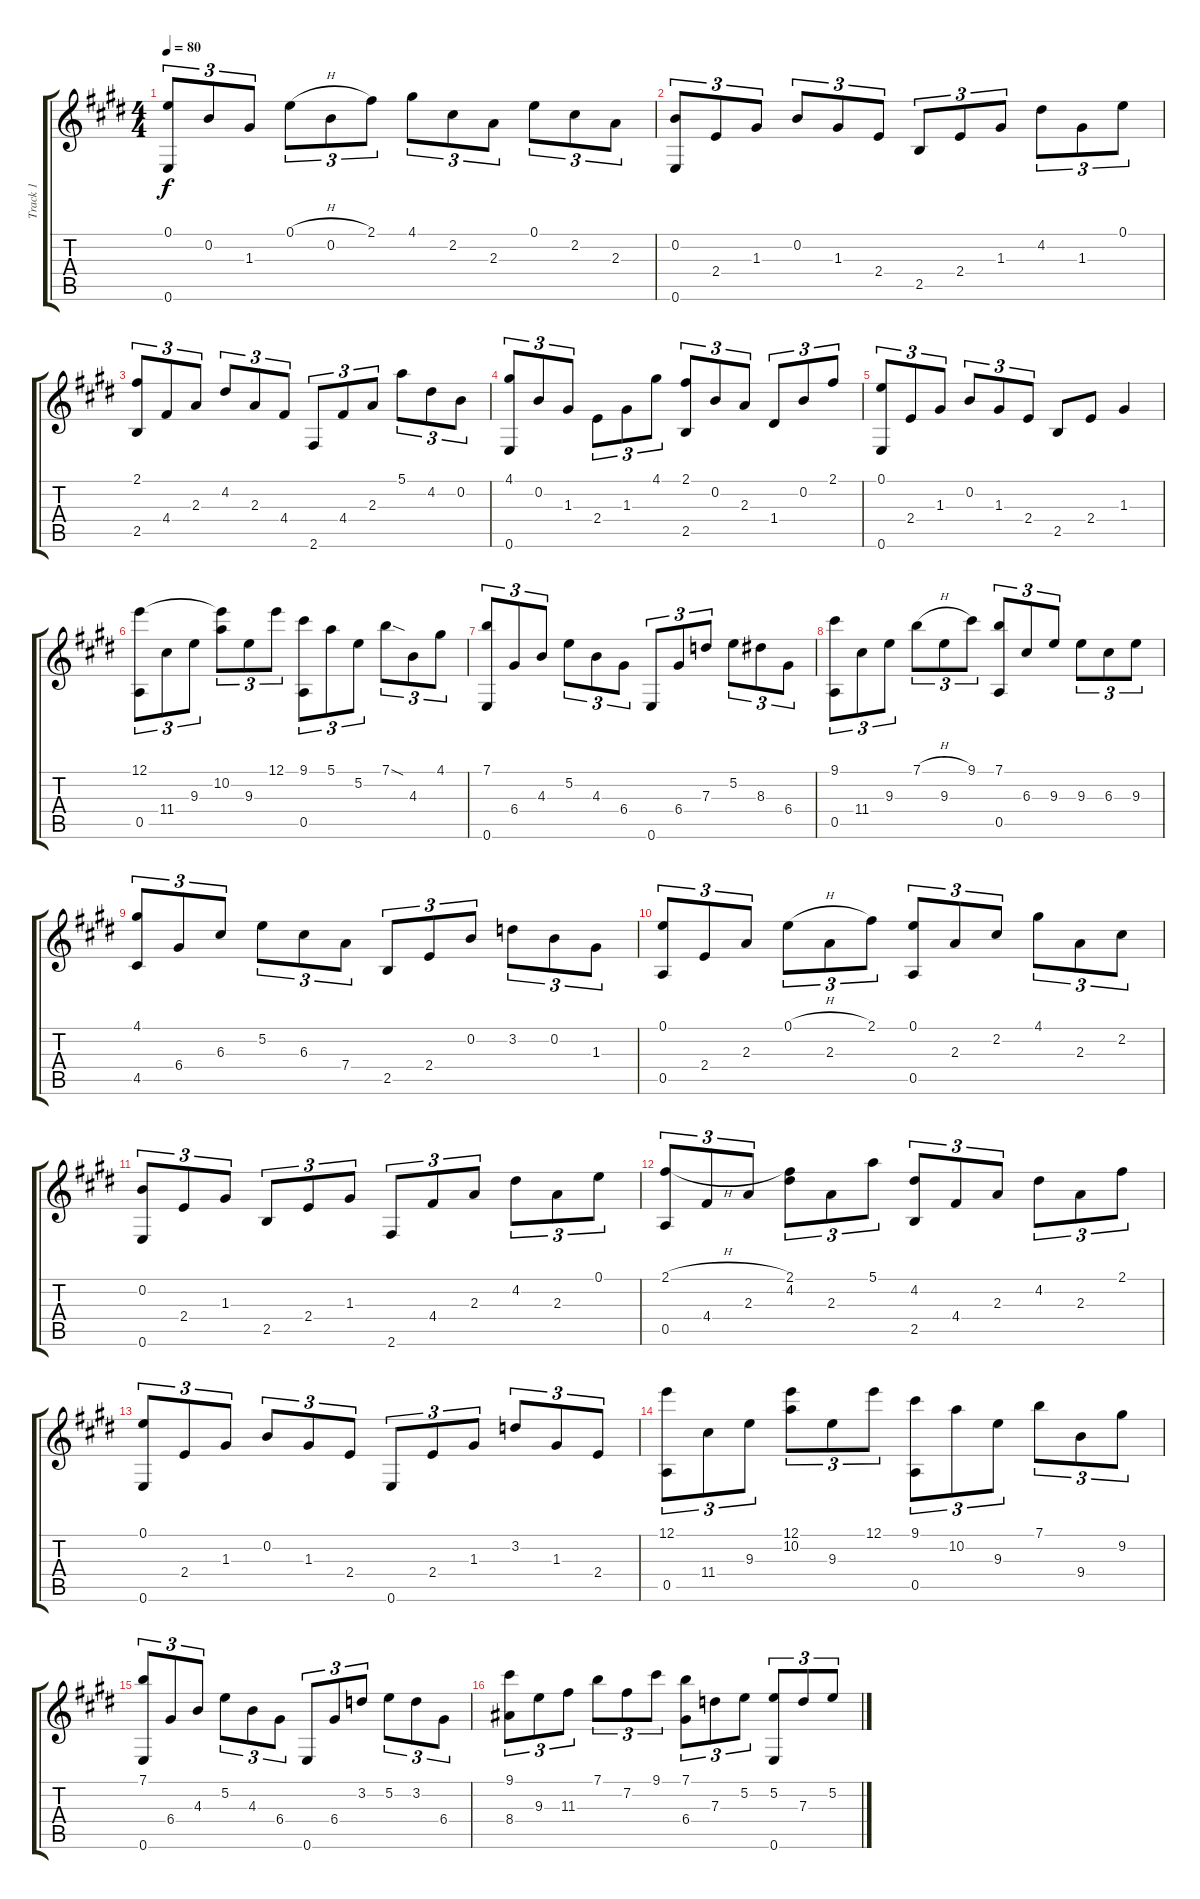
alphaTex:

\track ("Track 1" "Track 1") {instrument acousticguitarnylon}
\staff {score tabs}
\tuning (E4 B3 G3 D3 A2 E2) {hide}
\ts (4 4)
\tempo 80
\clef g2
\ks e
(0.1 0.6).8{tu (3 2) dy f} 0.2.8{tu (3 2)} 1.3.8{tu (3 2)} 0.1{h}.8{tu (3 2)} 0.2.8{tu (3 2)} 2.1.8{tu (3 2)} 4.1.8{tu (3 2)} 2.2.8{tu (3 2)} 2.3.8{tu (3 2)} 0.1.8{tu (3 2)} 2.2.8{tu (3 2)} 2.3.8{tu (3 2)} |
(0.2 0.6).8{tu (3 2)} 2.4.8{tu (3 2)} 1.3.8{tu (3 2)} 0.2.8{tu (3 2)} 1.3.8{tu (3 2)} 2.4.8{tu (3 2)} 2.5.8{tu (3 2)} 2.4.8{tu (3 2)} 1.3.8{tu (3 2)} 4.2.8{tu (3 2)} 1.3.8{tu (3 2)} 0.1.8{tu (3 2)} |
(2.1 2.5).8{tu (3 2)} 4.4.8{tu (3 2)} 2.3.8{tu (3 2)} 4.2.8{tu (3 2)} 2.3.8{tu (3 2)} 4.4.8{tu (3 2)} 2.6.8{tu (3 2)} 4.4.8{tu (3 2)} 2.3.8{tu (3 2)} 5.1.8{tu (3 2)} 4.2.8{tu (3 2)} 0.2.8{tu (3 2)} |
(4.1 0.6).8{tu (3 2)} 0.2.8{tu (3 2)} 1.3.8{tu (3 2)} 2.4.8{tu (3 2)} 1.3.8{tu (3 2)} 4.1.8{tu (3 2)} (2.1 2.5).8{tu (3 2)} 0.2.8{tu (3 2)} 2.3.8{tu (3 2)} 1.4.8{tu (3 2)} 0.2.8{tu (3 2)} 2.1.8{tu (3 2)} |
(0.1 0.6).8{tu (3 2)} 2.4.8{tu (3 2)} 1.3.8{tu (3 2)} 0.2.8{tu (3 2)} 1.3.8{tu (3 2)} 2.4.8{tu (3 2)} 2.5.8 2.4.8 1.3.4 |
(12.1 0.5).8{tu (3 2)} 11.4.8{tu (3 2)} 9.3.8{tu (3 2)} (12.1{t} 10.2).8{tu (3 2)} 9.3.8{tu (3 2)} 12.1.8{tu (3 2)} (9.1 0.5).8{tu (3 2)} 5.1.8{tu (3 2)} 5.2.8{tu (3 2)} 7.1{sod}.8{tu (3 2)} 4.3.8{tu (3 2)} 4.1.8{tu (3 2)} |
(7.1 0.6).8{tu (3 2)} 6.4.8{tu (3 2)} 4.3.8{tu (3 2)} 5.2.8{tu (3 2)} 4.3.8{tu (3 2)} 6.4.8{tu (3 2)} 0.6.8{tu (3 2)} 6.4.8{tu (3 2)} 7.3.8{tu (3 2)} 5.2.8{tu (3 2)} 8.3.8{tu (3 2)} 6.4.8{tu (3 2)} |
(9.1 0.5).8{tu (3 2)} 11.4.8{tu (3 2)} 9.3.8{tu (3 2)} 7.1{h}.8{tu (3 2)} 9.3.8{tu (3 2)} 9.1.8{tu (3 2)} (7.1 0.5).8{tu (3 2)} 6.3.8{tu (3 2)} 9.3.8{tu (3 2)} 9.3.8{tu (3 2)} 6.3.8{tu (3 2)} 9.3.8{tu (3 2)} |
(4.1 4.5).8{tu (3 2)} 6.4.8{tu (3 2)} 6.3.8{tu (3 2)} 5.2.8{tu (3 2)} 6.3.8{tu (3 2)} 7.4.8{tu (3 2)} 2.5.8{tu (3 2)} 2.4.8{tu (3 2)} 0.2.8{tu (3 2)} 3.2.8{tu (3 2)} 0.2.8{tu (3 2)} 1.3.8{tu (3 2)} |
(0.1 0.5).8{tu (3 2)} 2.4.8{tu (3 2)} 2.3.8{tu (3 2)} 0.1{h}.8{tu (3 2)} 2.3.8{tu (3 2)} 2.1.8{tu (3 2)} (0.1 0.5).8{tu (3 2)} 2.3.8{tu (3 2)} 2.2.8{tu (3 2)} 4.1.8{tu (3 2)} 2.3.8{tu (3 2)} 2.2.8{tu (3 2)} |
(0.2 0.6).8{tu (3 2)} 2.4.8{tu (3 2)} 1.3.8{tu (3 2)} 2.5.8{tu (3 2)} 2.4.8{tu (3 2)} 1.3.8{tu (3 2)} 2.6.8{tu (3 2)} 4.4.8{tu (3 2)} 2.3.8{tu (3 2)} 4.2.8{tu (3 2)} 2.3.8{tu (3 2)} 0.1.8{tu (3 2)} |
(2.1{h} 0.5).8{tu (3 2)} 4.4.8{tu (3 2)} 2.3.8{tu (3 2)} (2.1 4.2).8{tu (3 2)} 2.3.8{tu (3 2)} 5.1.8{tu (3 2)} (4.2 2.5).8{tu (3 2)} 4.4.8{tu (3 2)} 2.3.8{tu (3 2)} 4.2.8{tu (3 2)} 2.3.8{tu (3 2)} 2.1.8{tu (3 2)} |
(0.1 0.6).8{tu (3 2)} 2.4.8{tu (3 2)} 1.3.8{tu (3 2)} 0.2.8{tu (3 2)} 1.3.8{tu (3 2)} 2.4.8{tu (3 2)} 0.6.8{tu (3 2)} 2.4.8{tu (3 2)} 1.3.8{tu (3 2)} 3.2.8{tu (3 2)} 1.3.8{tu (3 2)} 2.4.8{tu (3 2)} |
(12.1 0.5).8{tu (3 2)} 11.4.8{tu (3 2)} 9.3.8{tu (3 2)} (12.1 10.2).8{tu (3 2)} 9.3.8{tu (3 2)} 12.1.8{tu (3 2)} (9.1 0.5).8{tu (3 2)} 10.2.8{tu (3 2)} 9.3.8{tu (3 2)} 7.1.8{tu (3 2)} 9.4.8{tu (3 2)} 9.2.8{tu (3 2)} |
(7.1 0.6).8{tu (3 2)} 6.4.8{tu (3 2)} 4.3.8{tu (3 2)} 5.2.8{tu (3 2)} 4.3.8{tu (3 2)} 6.4.8{tu (3 2)} 0.6.8{tu (3 2)} 6.4.8{tu (3 2)} 3.2.8{tu (3 2)} 5.2.8{tu (3 2)} 3.2.8{tu (3 2)} 6.4.8{tu (3 2)} |
(9.1 8.4).8{tu (3 2)} 9.3.8{tu (3 2)} 11.3.8{tu (3 2)} 7.1.8{tu (3 2)} 7.2.8{tu (3 2)} 9.1.8{tu (3 2)} (7.1 6.4).8{tu (3 2)} 7.3.8{tu (3 2)} 5.2.8{tu (3 2)} (5.2 0.6).8{tu (3 2)} 7.3.8{tu (3 2)} 5.2.8{tu (3 2)}
